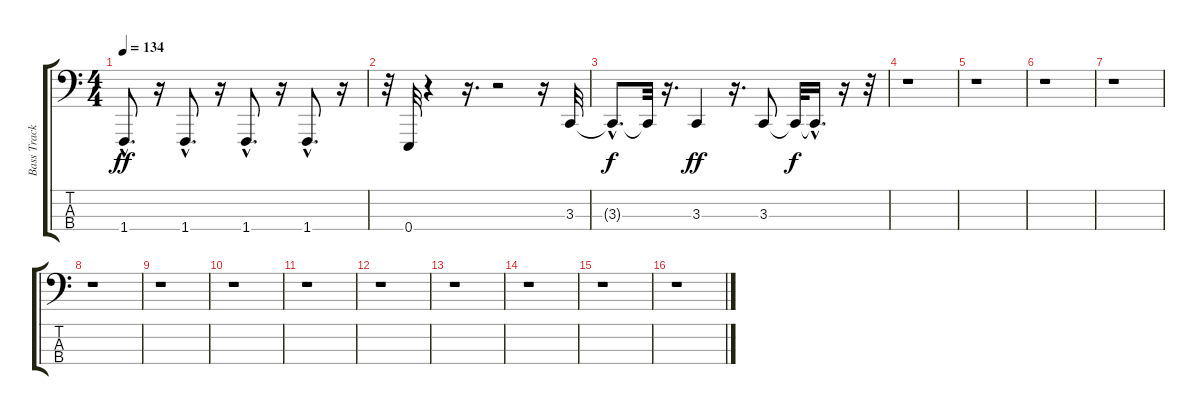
\track ("Bass Track" "Bass Track") {instrument lead2sawtooth}
\staff {score tabs}
\tuning (G2 D2 A1 E1) {hide}
\ts (4 4)
\tempo 134
\clef f4
\ks c
1.4{hac}.8{d dy ff} r.16 1.4{hac}.8{d} r.16 1.4{hac}.8{d} r.16 1.4{hac}.8{d} r.16 |
r.32 0.4.32 r.4 r.16{d} r.2 r.16 3.3.32 |
3.3{hac t}.8{d dy f} 3.3{t}.32 r.16{d} 3.3.4{dy ff} r.16{d} 3.3.8 3.3{t}.32{dy f} 3.3{hac t}.16{d} r.16 r.32 |
r.1 |
r.1 |
r.1 |
r.1 |
r.1 |
r.1 |
r.1 |
r.1 |
r.1 |
r.1 |
r.1 |
r.1 |
r.1
